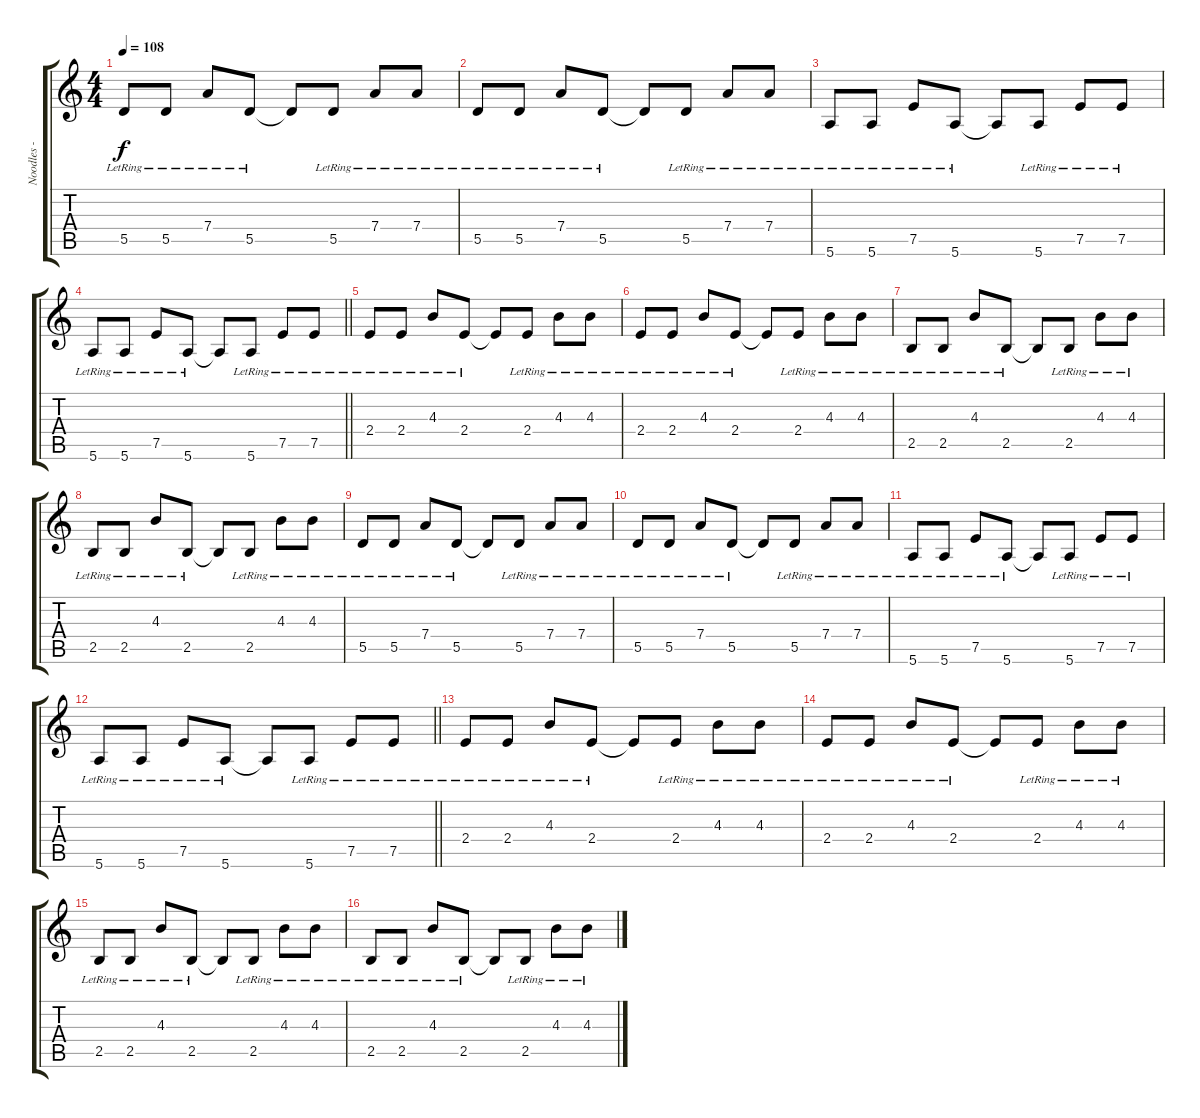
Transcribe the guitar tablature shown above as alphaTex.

\track ("Noodles - Guitar" "Noodles - ") {instrument electricguitarjazz}
\staff {score tabs}
\tuning (E4 B3 G3 D3 A2 E2) {hide}
\ts (4 4)
\tempo 108
\clef g2
\ks c
5.5{lr}.8{dy f} 5.5{lr}.8 7.4{lr}.8 5.5{lr}.8 5.5{t}.8 5.5{lr}.8 7.4{lr}.8 7.4{lr}.8 |
5.5{lr}.8 5.5{lr}.8 7.4{lr}.8 5.5{lr}.8 5.5{t}.8 5.5{lr}.8 7.4{lr}.8 7.4{lr}.8 |
5.6{lr}.8 5.6{lr}.8 7.5{lr}.8 5.6{lr}.8 5.6{t}.8 5.6{lr}.8 7.5{lr}.8 7.5{lr}.8 |
\barLineRight lightlight
5.6{lr}.8 5.6{lr}.8 7.5{lr}.8 5.6{lr}.8 5.6{t}.8 5.6{lr}.8 7.5{lr}.8 7.5{lr}.8 |
2.4{lr}.8 2.4{lr}.8 4.3{lr}.8 2.4{lr}.8 2.4{t}.8 2.4{lr}.8 4.3{lr}.8 4.3{lr}.8 |
2.4{lr}.8 2.4{lr}.8 4.3{lr}.8 2.4{lr}.8 2.4{t}.8 2.4{lr}.8 4.3{lr}.8 4.3{lr}.8 |
2.5{lr}.8 2.5{lr}.8 4.3{lr}.8 2.5{lr}.8 2.5{t}.8 2.5{lr}.8 4.3{lr}.8 4.3{lr}.8 |
2.5{lr}.8 2.5{lr}.8 4.3{lr}.8 2.5{lr}.8 2.5{t}.8 2.5{lr}.8 4.3{lr}.8 4.3{lr}.8 |
5.5{lr}.8 5.5{lr}.8 7.4{lr}.8 5.5{lr}.8 5.5{t}.8 5.5{lr}.8 7.4{lr}.8 7.4{lr}.8 |
5.5{lr}.8 5.5{lr}.8 7.4{lr}.8 5.5{lr}.8 5.5{t}.8 5.5{lr}.8 7.4{lr}.8 7.4{lr}.8 |
5.6{lr}.8 5.6{lr}.8 7.5{lr}.8 5.6{lr}.8 5.6{t}.8 5.6{lr}.8 7.5{lr}.8 7.5{lr}.8 |
\barLineRight lightlight
5.6{lr}.8 5.6{lr}.8 7.5{lr}.8 5.6{lr}.8 5.6{t}.8 5.6{lr}.8 7.5{lr}.8 7.5{lr}.8 |
2.4{lr}.8 2.4{lr}.8 4.3{lr}.8 2.4{lr}.8 2.4{t}.8 2.4{lr}.8 4.3{lr}.8 4.3{lr}.8 |
2.4{lr}.8 2.4{lr}.8 4.3{lr}.8 2.4{lr}.8 2.4{t}.8 2.4{lr}.8 4.3{lr}.8 4.3{lr}.8 |
2.5{lr}.8 2.5{lr}.8 4.3{lr}.8 2.5{lr}.8 2.5{t}.8 2.5{lr}.8 4.3{lr}.8 4.3{lr}.8 |
2.5{lr}.8 2.5{lr}.8 4.3{lr}.8 2.5{lr}.8 2.5{t}.8 2.5{lr}.8 4.3{lr}.8 4.3{lr}.8
